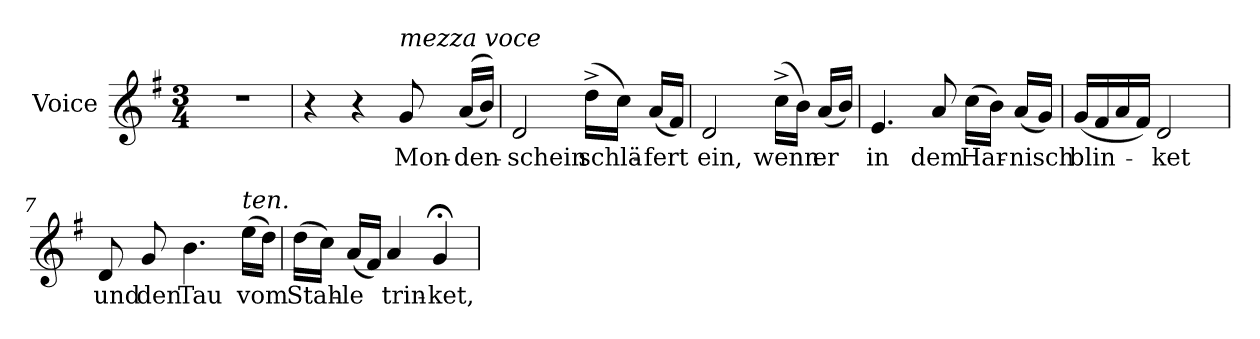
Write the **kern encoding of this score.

**kern	**text
*part1	*part1
*staff1	*staff1
*I"Voice	*
*I'Vo.	*
*clefG2	*
*k[f#]	*
*M3/4	*
=1	=1
2.r	.
=2	=2
4r	.
4r	.
!LO:TX:a:i:t=mezza voce	!
8g/	Mon-
(<(<16a/LL	-den-
16b/JJ))	.
=3	=3
2d/	-schein
(>16dd^\LL	schlä-
16cc\JJ)	.
(<16a/LL	-fert
16f#/JJ)	.
=4	=4
2d/	ein,
(>16cc^\LL	wenn
16b\JJ)	.
(<16a/LL	er
16b/JJ)	.
!!LO:LB:g=z
=5	=5
4.e/	in
8a/	dem
(>16cc\LL	Har-
16b\JJ)	.
(<16a/LL	-nisch
16g/JJ)	.
=6	=6
(<16g/LL	blin-
16f#/	.
16a/	.
16f#/JJ)	.
2d/	-ket
=7	=7
8d/	und
8g/	den
4.b\	Tau
!LO:TX:a:i:t=ten.	!
(>16ee\LL	vom
16dd\JJ)	.
=8	=8
(>16dd\LL	Stah-
16cc\JJ)	.
(<16a/LL	-le
16f#/JJ)	.
4a/	trin-
4g;</	-ket,
=	=
*-	*-
